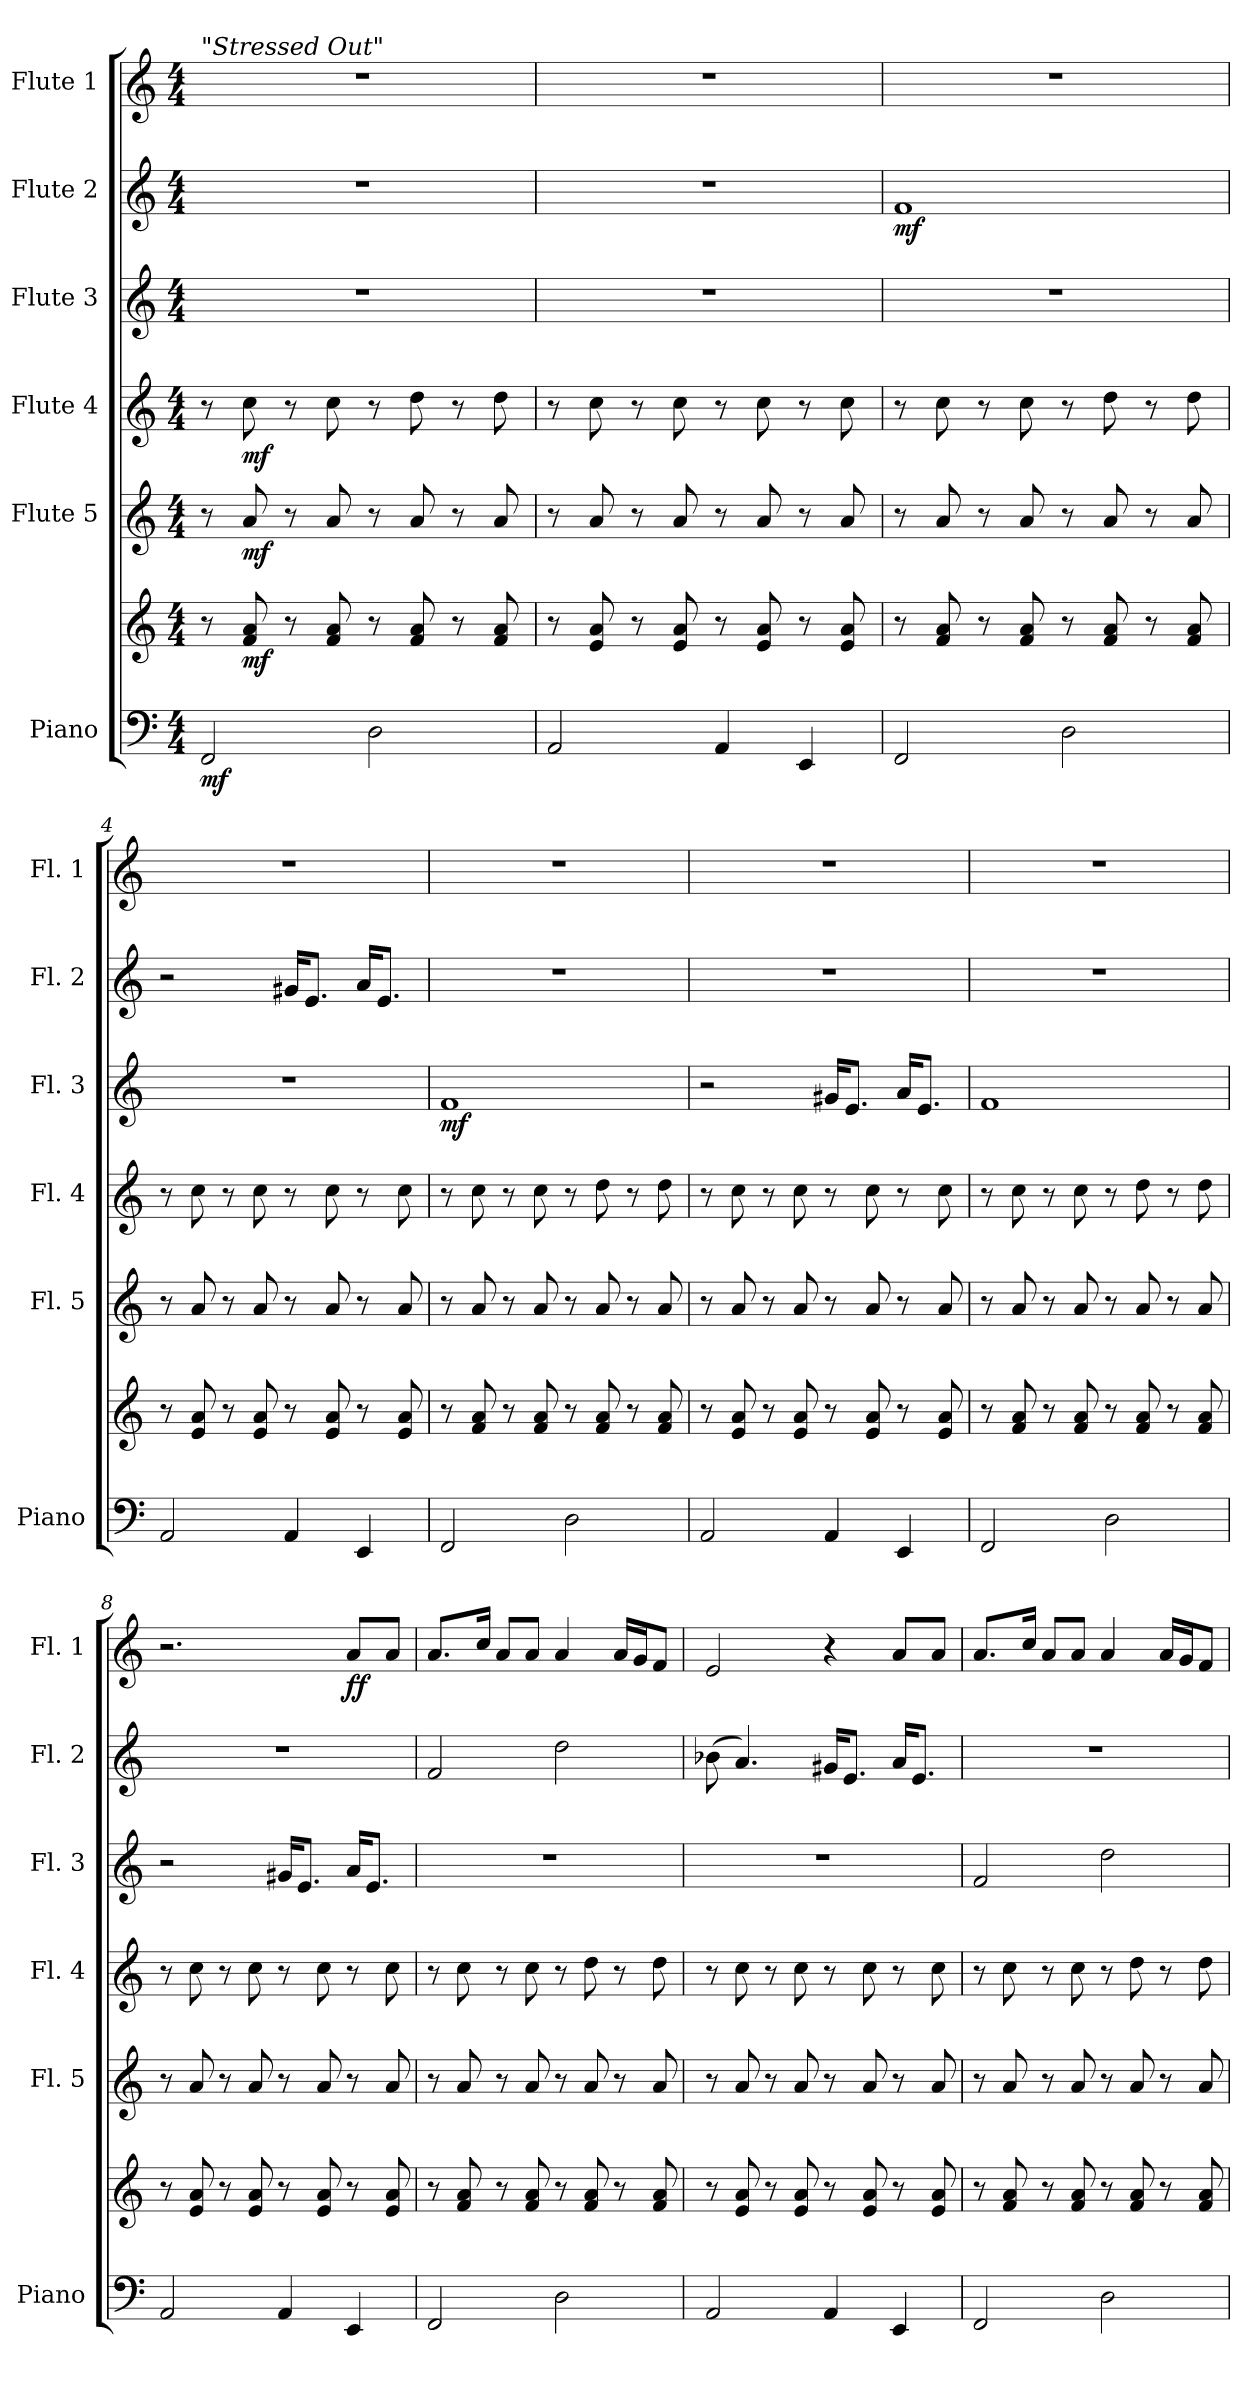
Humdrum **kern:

**kern	**kern	**dynam	**kern	**dynam	**kern	**dynam	**kern	**dynam	**kern	**dynam	**kern	**dynam
*part6	*part6	*part6	*part5	*part5	*part4	*part4	*part3	*part3	*part2	*part2	*part1	*part1
*staff7	*staff6	*staff6/7	*staff5	*staff5	*staff4	*staff4	*staff3	*staff3	*staff2	*staff2	*staff1	*staff1
*I"Piano	*	*	*I"Flute 5	*	*I"Flute 4	*	*I"Flute 3	*	*I"Flute 2	*	*I"Flute 1	*
*I'Piano	*	*	*I'Fl. 5	*	*I'Fl. 4	*	*I'Fl. 3	*	*I'Fl. 2	*	*I'Fl. 1	*
*clefF4	*clefG2	*	*clefG2	*	*clefG2	*	*clefG2	*	*clefG2	*	*clefG2	*
*k[]	*k[]	*	*k[]	*	*k[]	*	*k[]	*	*k[]	*	*k[]	*
*M4/4	*M4/4	*	*M4/4	*	*M4/4	*	*M4/4	*	*M4/4	*	*M4/4	*
*MM90	*MM90	*	*MM90	*	*MM90	*	*MM90	*	*MM90	*	*MM90	*
=1	=1	=1	=1	=1	=1	=1	=1	=1	=1	=1	=1	=1
!	!	!	!	!	!	!	!	!	!	!	!LO:TX:a:i:t="Stressed Out"	!
!	!	!LO:DY:b=2	!	!	!	!	!	!	!	!	!	!
2FF/	8r	mf	8r	.	8r	.	1r	.	1r	.	1r	.
!	!	!LO:DY:b	!	!LO:DY:b	!	!LO:DY:b	!	!	!	!	!	!
.	8f/ 8a/	mf	8a/	mf	8cc\	mf	.	.	.	.	.	.
.	8r	.	8r	.	8r	.	.	.	.	.	.	.
.	8f/ 8a/	.	8a/	.	8cc\	.	.	.	.	.	.	.
2D\	8r	.	8r	.	8r	.	.	.	.	.	.	.
.	8f/ 8a/	.	8a/	.	8dd\	.	.	.	.	.	.	.
.	8r	.	8r	.	8r	.	.	.	.	.	.	.
.	8f/ 8a/	.	8a/	.	8dd\	.	.	.	.	.	.	.
=2	=2	=2	=2	=2	=2	=2	=2	=2	=2	=2	=2	=2
2AA/	8r	.	8r	.	8r	.	1r	.	1r	.	1r	.
.	8e/ 8a/	.	8a/	.	8cc\	.	.	.	.	.	.	.
.	8r	.	8r	.	8r	.	.	.	.	.	.	.
.	8e/ 8a/	.	8a/	.	8cc\	.	.	.	.	.	.	.
4AA/	8r	.	8r	.	8r	.	.	.	.	.	.	.
.	8e/ 8a/	.	8a/	.	8cc\	.	.	.	.	.	.	.
4EE/	8r	.	8r	.	8r	.	.	.	.	.	.	.
.	8e/ 8a/	.	8a/	.	8cc\	.	.	.	.	.	.	.
=3	=3	=3	=3	=3	=3	=3	=3	=3	=3	=3	=3	=3
!	!	!	!	!	!	!	!	!	!	!LO:DY:b	!	!
2FF/	8r	.	8r	.	8r	.	1r	.	1f	mf	1r	.
.	8f/ 8a/	.	8a/	.	8cc\	.	.	.	.	.	.	.
.	8r	.	8r	.	8r	.	.	.	.	.	.	.
.	8f/ 8a/	.	8a/	.	8cc\	.	.	.	.	.	.	.
2D\	8r	.	8r	.	8r	.	.	.	.	.	.	.
.	8f/ 8a/	.	8a/	.	8dd\	.	.	.	.	.	.	.
.	8r	.	8r	.	8r	.	.	.	.	.	.	.
.	8f/ 8a/	.	8a/	.	8dd\	.	.	.	.	.	.	.
=4	=4	=4	=4	=4	=4	=4	=4	=4	=4	=4	=4	=4
2AA/	8r	.	8r	.	8r	.	1r	.	2r	.	1r	.
.	8e/ 8a/	.	8a/	.	8cc\	.	.	.	.	.	.	.
.	8r	.	8r	.	8r	.	.	.	.	.	.	.
.	8e/ 8a/	.	8a/	.	8cc\	.	.	.	.	.	.	.
4AA/	8r	.	8r	.	8r	.	.	.	16g#X/KL	.	.	.
.	.	.	.	.	.	.	.	.	8.e/J	.	.	.
.	8e/ 8a/	.	8a/	.	8cc\	.	.	.	.	.	.	.
4EE/	8r	.	8r	.	8r	.	.	.	16a/KL	.	.	.
.	.	.	.	.	.	.	.	.	8.e/J	.	.	.
.	8e/ 8a/	.	8a/	.	8cc\	.	.	.	.	.	.	.
=5	=5	=5	=5	=5	=5	=5	=5	=5	=5	=5	=5	=5
!	!	!	!	!	!	!	!	!LO:DY:b	!	!	!	!
2FF/	8r	.	8r	.	8r	.	1f	mf	1r	.	1r	.
.	8f/ 8a/	.	8a/	.	8cc\	.	.	.	.	.	.	.
.	8r	.	8r	.	8r	.	.	.	.	.	.	.
.	8f/ 8a/	.	8a/	.	8cc\	.	.	.	.	.	.	.
2D\	8r	.	8r	.	8r	.	.	.	.	.	.	.
.	8f/ 8a/	.	8a/	.	8dd\	.	.	.	.	.	.	.
.	8r	.	8r	.	8r	.	.	.	.	.	.	.
.	8f/ 8a/	.	8a/	.	8dd\	.	.	.	.	.	.	.
!!LO:PB:g=z
=6	=6	=6	=6	=6	=6	=6	=6	=6	=6	=6	=6	=6
2AA/	8r	.	8r	.	8r	.	2r	.	1r	.	1r	.
.	8e/ 8a/	.	8a/	.	8cc\	.	.	.	.	.	.	.
.	8r	.	8r	.	8r	.	.	.	.	.	.	.
.	8e/ 8a/	.	8a/	.	8cc\	.	.	.	.	.	.	.
4AA/	8r	.	8r	.	8r	.	16g#X/KL	.	.	.	.	.
.	.	.	.	.	.	.	8.e/J	.	.	.	.	.
.	8e/ 8a/	.	8a/	.	8cc\	.	.	.	.	.	.	.
4EE/	8r	.	8r	.	8r	.	16a/KL	.	.	.	.	.
.	.	.	.	.	.	.	8.e/J	.	.	.	.	.
.	8e/ 8a/	.	8a/	.	8cc\	.	.	.	.	.	.	.
=7	=7	=7	=7	=7	=7	=7	=7	=7	=7	=7	=7	=7
2FF/	8r	.	8r	.	8r	.	1f	.	1r	.	1r	.
.	8f/ 8a/	.	8a/	.	8cc\	.	.	.	.	.	.	.
.	8r	.	8r	.	8r	.	.	.	.	.	.	.
.	8f/ 8a/	.	8a/	.	8cc\	.	.	.	.	.	.	.
2D\	8r	.	8r	.	8r	.	.	.	.	.	.	.
.	8f/ 8a/	.	8a/	.	8dd\	.	.	.	.	.	.	.
.	8r	.	8r	.	8r	.	.	.	.	.	.	.
.	8f/ 8a/	.	8a/	.	8dd\	.	.	.	.	.	.	.
=8	=8	=8	=8	=8	=8	=8	=8	=8	=8	=8	=8	=8
2AA/	8r	.	8r	.	8r	.	2r	.	1r	.	2.r	.
.	8e/ 8a/	.	8a/	.	8cc\	.	.	.	.	.	.	.
.	8r	.	8r	.	8r	.	.	.	.	.	.	.
.	8e/ 8a/	.	8a/	.	8cc\	.	.	.	.	.	.	.
4AA/	8r	.	8r	.	8r	.	16g#X/KL	.	.	.	.	.
.	.	.	.	.	.	.	8.e/J	.	.	.	.	.
.	8e/ 8a/	.	8a/	.	8cc\	.	.	.	.	.	.	.
!	!	!	!	!	!	!	!	!	!	!	!	!LO:DY:b
4EE/	8r	.	8r	.	8r	.	16a/KL	.	.	.	8a/L	ff
.	.	.	.	.	.	.	8.e/J	.	.	.	.	.
.	8e/ 8a/	.	8a/	.	8cc\	.	.	.	.	.	8a/J	.
=9	=9	=9	=9	=9	=9	=9	=9	=9	=9	=9	=9	=9
2FF/	8r	.	8r	.	8r	.	1r	.	2f/	.	8.a/L	.
.	8f/ 8a/	.	8a/	.	8cc\	.	.	.	.	.	.	.
.	.	.	.	.	.	.	.	.	.	.	16cc/Jk	.
.	8r	.	8r	.	8r	.	.	.	.	.	8a/L	.
.	8f/ 8a/	.	8a/	.	8cc\	.	.	.	.	.	8a/J	.
2D\	8r	.	8r	.	8r	.	.	.	2dd\	.	4a/	.
.	8f/ 8a/	.	8a/	.	8dd\	.	.	.	.	.	.	.
.	8r	.	8r	.	8r	.	.	.	.	.	16a/LL	.
.	.	.	.	.	.	.	.	.	.	.	16g/J	.
.	8f/ 8a/	.	8a/	.	8dd\	.	.	.	.	.	8f/J	.
=10	=10	=10	=10	=10	=10	=10	=10	=10	=10	=10	=10	=10
2AA/	8r	.	8r	.	8r	.	1r	.	(8b-X\	.	2e/	.
.	8e/ 8a/	.	8a/	.	8cc\	.	.	.	4.a/)	.	.	.
.	8r	.	8r	.	8r	.	.	.	.	.	.	.
.	8e/ 8a/	.	8a/	.	8cc\	.	.	.	.	.	.	.
4AA/	8r	.	8r	.	8r	.	.	.	16g#X/KL	.	4r	.
.	.	.	.	.	.	.	.	.	8.e/J	.	.	.
.	8e/ 8a/	.	8a/	.	8cc\	.	.	.	.	.	.	.
4EE/	8r	.	8r	.	8r	.	.	.	16a/KL	.	8a/L	.
.	.	.	.	.	.	.	.	.	8.e/J	.	.	.
.	8e/ 8a/	.	8a/	.	8cc\	.	.	.	.	.	8a/J	.
!!LO:PB:g=z
=11	=11	=11	=11	=11	=11	=11	=11	=11	=11	=11	=11	=11
2FF/	8r	.	8r	.	8r	.	2f/	.	1r	.	8.a/L	.
.	8f/ 8a/	.	8a/	.	8cc\	.	.	.	.	.	.	.
.	.	.	.	.	.	.	.	.	.	.	16cc/Jk	.
.	8r	.	8r	.	8r	.	.	.	.	.	8a/L	.
.	8f/ 8a/	.	8a/	.	8cc\	.	.	.	.	.	8a/J	.
2D\	8r	.	8r	.	8r	.	2dd\	.	.	.	4a/	.
.	8f/ 8a/	.	8a/	.	8dd\	.	.	.	.	.	.	.
.	8r	.	8r	.	8r	.	.	.	.	.	16a/LL	.
.	.	.	.	.	.	.	.	.	.	.	16g/J	.
.	8f/ 8a/	.	8a/	.	8dd\	.	.	.	.	.	8f/J	.
=	=	=	=	=	=	=	=	=	=	=	=	=
*-	*-	*-	*-	*-	*-	*-	*-	*-	*-	*-	*-	*-
